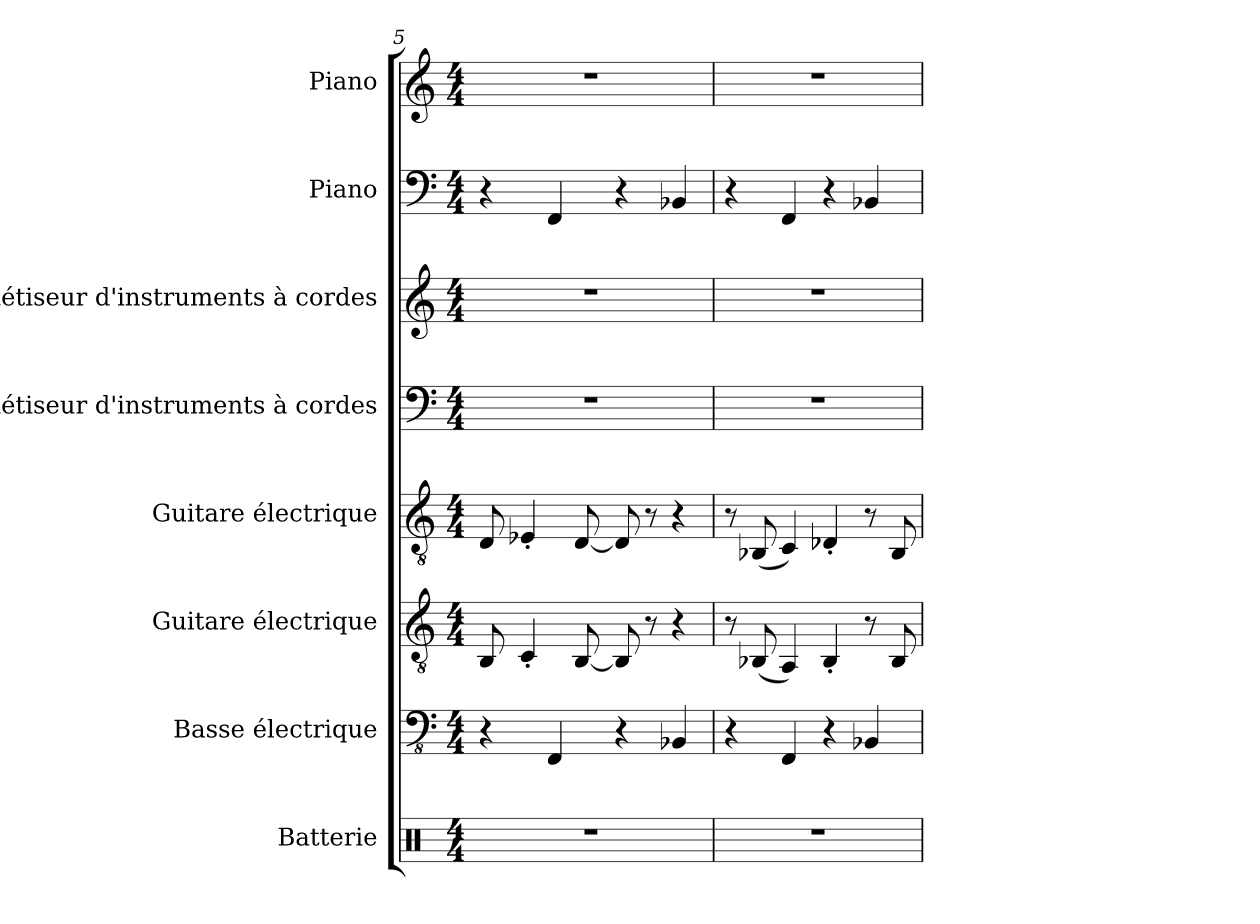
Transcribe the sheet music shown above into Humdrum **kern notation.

**kern	**kern	**kern	**kern	**kern	**kern	**kern	**kern
*part8	*part7	*part6	*part5	*part4	*part3	*part2	*part1
*staff8	*staff7	*staff6	*staff5	*staff4	*staff3	*staff2	*staff1
*I"Batterie	*I"Basse électrique	*I"Guitare électrique	*I"Guitare électrique	*I"Synthétiseur d'instruments à cordes	*I"Synthétiseur d'instruments à cordes	*I"Piano	*I"Piano
*I'Batt.	*I'B. él.	*I'Guit. El.	*I'Guit. El.	*I'Synth.	*I'Synth.	*I'Pia.	*I'Pia.
!!LO:LB:g=z
*clefX	*clefFv4	*clefGv2	*clefGv2	*clefF4	*clefG2	*clefF4	*clefG2
*k[]	*k[]	*k[]	*k[]	*k[]	*k[]	*k[]	*k[]
*M4/4	*M4/4	*M4/4	*M4/4	*M4/4	*M4/4	*M4/4	*M4/4
=5	=5	=5	=5	=5	=5	=5	=5
1r	4r	8BB/	8D/	1r	1r	4r	1r
.	.	4C'/	4E-X'/	.	.	.	.
.	4FFF/	.	.	.	.	4FF/	.
.	.	[8BB/	[8D/	.	.	.	.
.	4r	8BB/]	8D/]	.	.	4r	.
.	.	8r	8r	.	.	.	.
.	4BBB-X/	4r	4r	.	.	4BB-X/	.
=6	=6	=6	=6	=6	=6	=6	=6
1r	4r	8r	8r	1r	1r	4r	1r
.	.	(8BB-X/	(8BB-X/	.	.	.	.
.	4FFF/	4AA/)	4C/)	.	.	4FF/	.
.	4r	4BB-'/	4D-X'/	.	.	4r	.
.	4BBB-X/	8r	8r	.	.	4BB-X/	.
.	.	8BB-/	8BB-/	.	.	.	.
=	=	=	=	=	=	=	=
*-	*-	*-	*-	*-	*-	*-	*-
